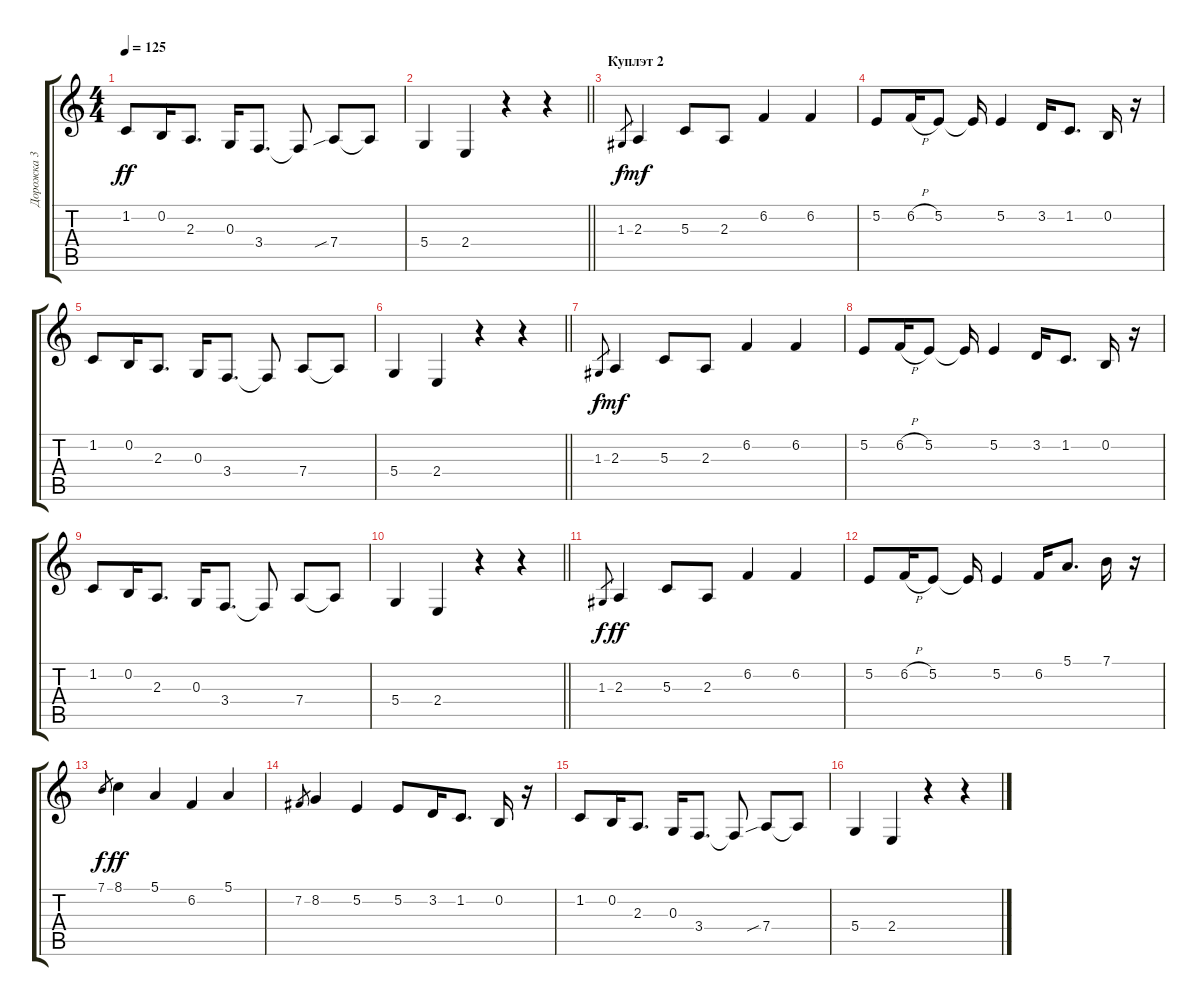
\track ("Дорожка 3" "Дорожка 3") {instrument violin}
\staff {score tabs}
\tuning (E4 B3 G3 D3 A2 E2) {hide}
\ts (4 4)
\tempo 125
\clef g2
\ks c
1.2.8{dy ff} 0.2.16 2.3.8{d} 0.3.16 3.4.8{d} 3.4{t}.8 7.4{sib}.8 7.4{t}.8 |
\barLineRight lightlight
5.4.4 2.4.4 r.4 r.4 |
\section ("" "Куплэт 2")
1.3.8{gr dy f} 2.3.4{dy mf} 5.3.8 2.3.8 6.2.4 6.2.4 |
5.2.8 6.2{h}.16 5.2.8 5.2{t}.16 5.2.4 3.2.16 1.2.8{d} 0.2.16 r.16 |
1.2.8 0.2.16 2.3.8{d} 0.3.16 3.4.8{d} 3.4{t}.8 7.4.8 7.4{t}.8 |
\barLineRight lightlight
5.4.4 2.4.4 r.4 r.4 |
1.3.8{gr dy f} 2.3.4{dy mf} 5.3.8 2.3.8 6.2.4 6.2.4 |
5.2.8 6.2{h}.16 5.2.8 5.2{t}.16 5.2.4 3.2.16 1.2.8{d} 0.2.16 r.16 |
1.2.8 0.2.16 2.3.8{d} 0.3.16 3.4.8{d} 3.4{t}.8 7.4.8 7.4{t}.8 |
\barLineRight lightlight
5.4.4 2.4.4 r.4 r.4 |
1.3.8{gr dy f} 2.3.4{dy ff} 5.3.8 2.3.8 6.2.4 6.2.4 |
5.2.8 6.2{h}.16 5.2.8 5.2{t}.16 5.2.4 6.2.16 5.1.8{d} 7.1.16 r.16 |
7.1.8{gr dy f} 8.1.4{dy ff} 5.1.4 6.2.4 5.1.4 |
7.2.8{gr} 8.2.4 5.2.4 5.2.8 3.2.16 1.2.8{d} 0.2.16 r.16 |
1.2.8 0.2.16 2.3.8{d} 0.3.16 3.4.8{d} 3.4{t}.8 7.4{sib}.8 7.4{t}.8 |
5.4.4 2.4.4 r.4 r.4
